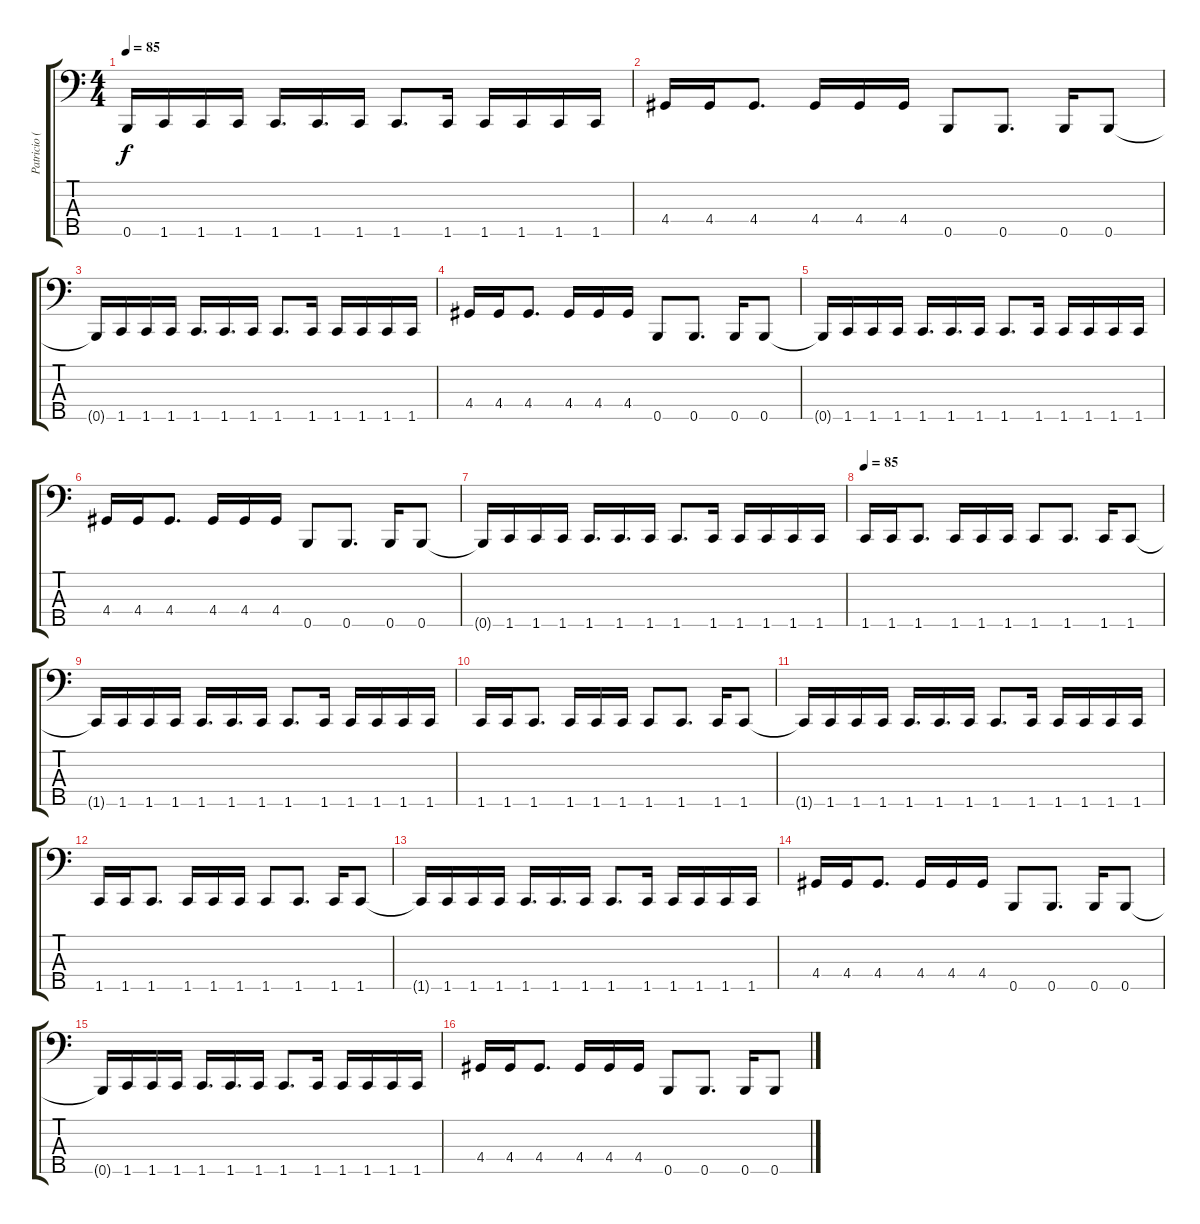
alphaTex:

\track ("Patricio (Bajo)" "Patricio (") {instrument electricbassfinger}
\staff {score tabs}
\tuning (G2 D2 A1 E1 B0) {hide}
\ts (4 4)
\tempo 85
\clef f4
\ks c
0.5{t}.16{dy f} 1.5.16 1.5.16 1.5.16 1.5.16{d} 1.5.16{d} 1.5.16 1.5.8{d} 1.5.16 1.5.16 1.5.16 1.5.16 1.5.16 |
4.4.16 4.4.16 4.4.8{d} 4.4.16 4.4.16 4.4.16 0.5.8 0.5.8{d} 0.5.16 0.5.8 |
0.5{t}.16 1.5.16 1.5.16 1.5.16 1.5.16{d} 1.5.16{d} 1.5.16 1.5.8{d} 1.5.16 1.5.16 1.5.16 1.5.16 1.5.16 |
4.4.16 4.4.16 4.4.8{d} 4.4.16 4.4.16 4.4.16 0.5.8 0.5.8{d} 0.5.16 0.5.8 |
0.5{t}.16 1.5.16 1.5.16 1.5.16 1.5.16{d} 1.5.16{d} 1.5.16 1.5.8{d} 1.5.16 1.5.16 1.5.16 1.5.16 1.5.16 |
4.4.16 4.4.16 4.4.8{d} 4.4.16 4.4.16 4.4.16 0.5.8 0.5.8{d} 0.5.16 0.5.8 |
0.5{t}.16 1.5.16 1.5.16 1.5.16 1.5.16{d} 1.5.16{d} 1.5.16 1.5.8{d} 1.5.16 1.5.16 1.5.16 1.5.16 1.5.16 |
\tempo 85
1.5.16 1.5.16 1.5.8{d} 1.5.16 1.5.16 1.5.16 1.5.8 1.5.8{d} 1.5.16 1.5.8 |
1.5{t}.16 1.5.16 1.5.16 1.5.16 1.5.16{d} 1.5.16{d} 1.5.16 1.5.8{d} 1.5.16 1.5.16 1.5.16 1.5.16 1.5.16 |
1.5.16 1.5.16 1.5.8{d} 1.5.16 1.5.16 1.5.16 1.5.8 1.5.8{d} 1.5.16 1.5.8 |
1.5{t}.16 1.5.16 1.5.16 1.5.16 1.5.16{d} 1.5.16{d} 1.5.16 1.5.8{d} 1.5.16 1.5.16 1.5.16 1.5.16 1.5.16 |
1.5.16 1.5.16 1.5.8{d} 1.5.16 1.5.16 1.5.16 1.5.8 1.5.8{d} 1.5.16 1.5.8 |
1.5{t}.16 1.5.16 1.5.16 1.5.16 1.5.16{d} 1.5.16{d} 1.5.16 1.5.8{d} 1.5.16 1.5.16 1.5.16 1.5.16 1.5.16 |
4.4.16 4.4.16 4.4.8{d} 4.4.16 4.4.16 4.4.16 0.5.8 0.5.8{d} 0.5.16 0.5.8 |
0.5{t}.16 1.5.16 1.5.16 1.5.16 1.5.16{d} 1.5.16{d} 1.5.16 1.5.8{d} 1.5.16 1.5.16 1.5.16 1.5.16 1.5.16 |
4.4.16 4.4.16 4.4.8{d} 4.4.16 4.4.16 4.4.16 0.5.8 0.5.8{d} 0.5.16 0.5.8
